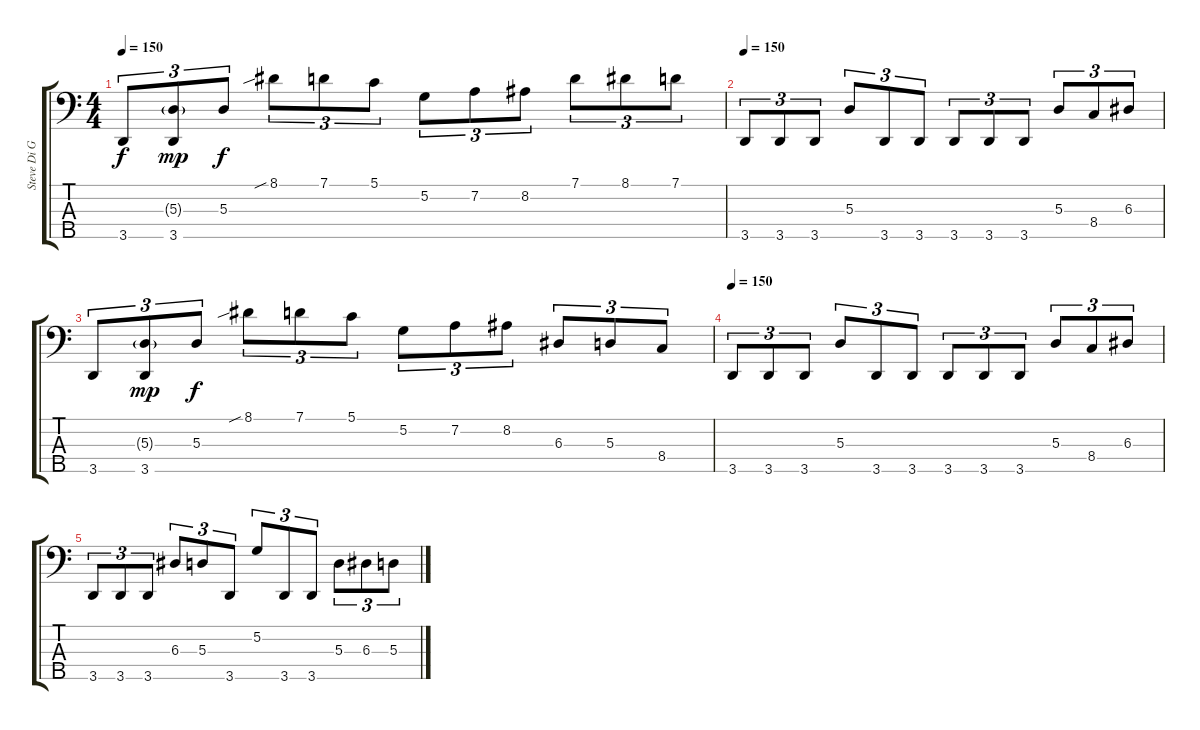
\track ("Steve Di Giorgio" "Steve Di G") {instrument fretlessbass}
\staff {score tabs}
\tuning (G2 D2 A1 E1 B0) {hide}
\ts (4 4)
\tempo 150
\clef f4
\ks c
3.5.8{tu (3 2) dy f} (5.3{g} 3.5).8{tu (3 2) dy mp} 5.3.8{tu (3 2) dy f} 8.1{sib}.8{tu (3 2)} 7.1.8{tu (3 2)} 5.1.8{tu (3 2)} 5.2.8{tu (3 2)} 7.2.8{tu (3 2)} 8.2.8{tu (3 2)} 7.1.8{tu (3 2)} 8.1.8{tu (3 2)} 7.1.8{tu (3 2)} |
\tempo 150
3.5.8{tu (3 2)} 3.5.8{tu (3 2)} 3.5.8{tu (3 2)} 5.3.8{tu (3 2)} 3.5.8{tu (3 2)} 3.5.8{tu (3 2)} 3.5.8{tu (3 2)} 3.5.8{tu (3 2)} 3.5.8{tu (3 2)} 5.3.8{tu (3 2)} 8.4.8{tu (3 2)} 6.3.8{tu (3 2)} |
3.5.8{tu (3 2)} (5.3{g} 3.5).8{tu (3 2) dy mp} 5.3.8{tu (3 2) dy f} 8.1{sib}.8{tu (3 2)} 7.1.8{tu (3 2)} 5.1.8{tu (3 2)} 5.2.8{tu (3 2)} 7.2.8{tu (3 2)} 8.2.8{tu (3 2)} 6.3.8{tu (3 2)} 5.3.8{tu (3 2)} 8.4.8{tu (3 2)} |
\tempo 150
3.5.8{tu (3 2)} 3.5.8{tu (3 2)} 3.5.8{tu (3 2)} 5.3.8{tu (3 2)} 3.5.8{tu (3 2)} 3.5.8{tu (3 2)} 3.5.8{tu (3 2)} 3.5.8{tu (3 2)} 3.5.8{tu (3 2)} 5.3.8{tu (3 2)} 8.4.8{tu (3 2)} 6.3.8{tu (3 2)} |
3.5.8{tu (3 2)} 3.5.8{tu (3 2)} 3.5.8{tu (3 2)} 6.3.8{tu (3 2)} 5.3.8{tu (3 2)} 3.5.8{tu (3 2)} 5.2.8{tu (3 2)} 3.5.8{tu (3 2)} 3.5.8{tu (3 2)} 5.3.8{tu (3 2)} 6.3.8{tu (3 2)} 5.3.8{tu (3 2)}
